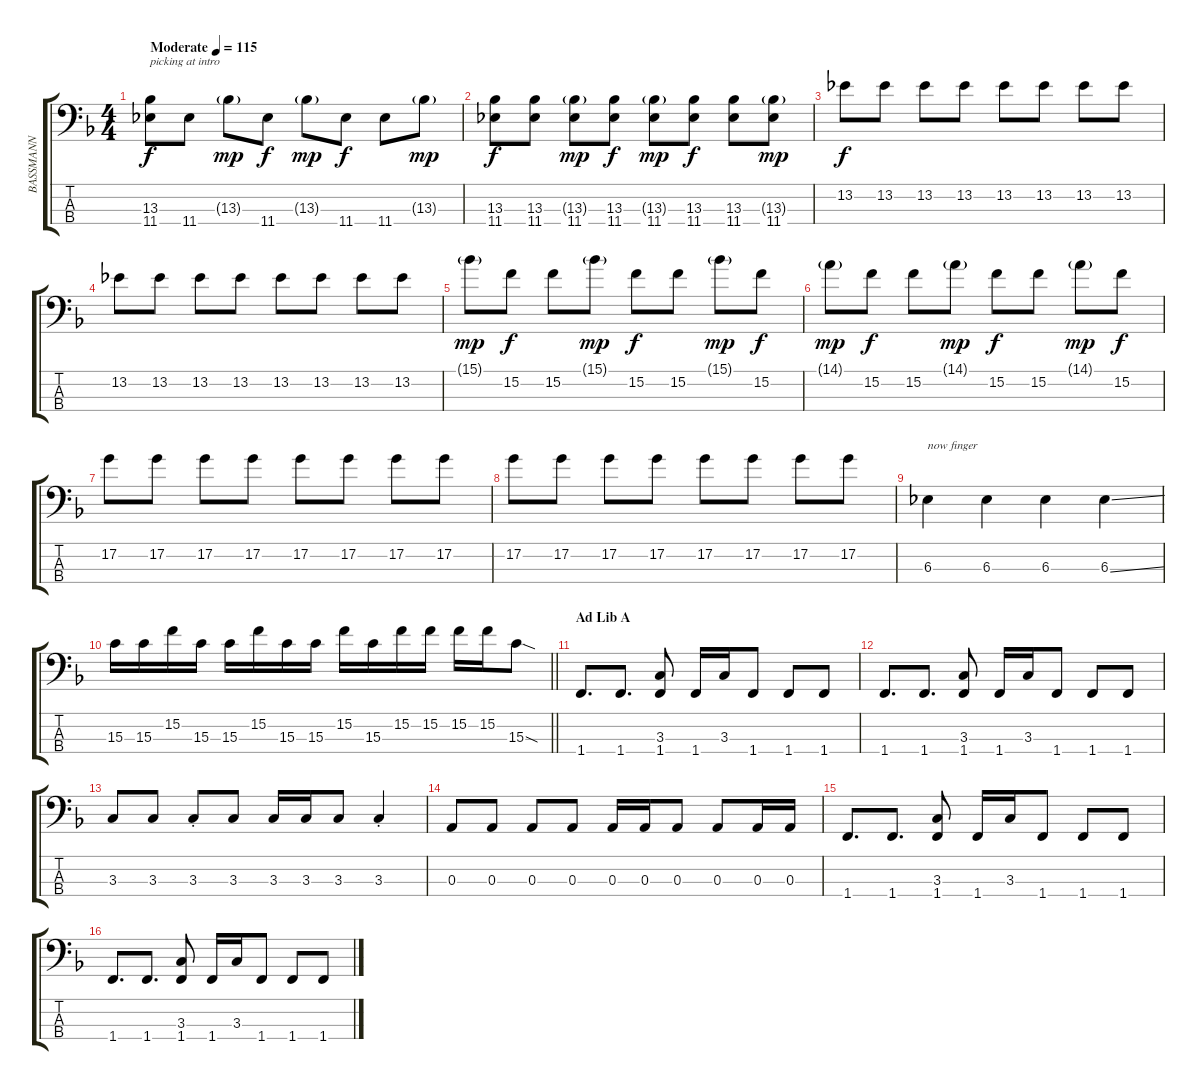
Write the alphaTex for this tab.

\track ("BASSMANN" "BASSMANN") {instrument electricbassfinger}
\staff {score tabs}
\tuning (G2 D2 A1 E1) {hide}
\ts (4 4)
\tempo (115 "Moderate")
\clef f4
\ks f
(13.3 11.4).8{txt "picking at intro" dy f instrument electricbassfinger} 11.4.8 13.3{g}.8{dy mp} 11.4.8{dy f} 13.3{g}.8{dy mp} 11.4.8{dy f} 11.4.8 13.3{g}.8{dy mp} |
(13.3 11.4).8{dy f} (13.3 11.4).8 (13.3{g} 11.4).8{dy mp} (13.3 11.4).8{dy f} (13.3{g} 11.4).8{dy mp} (13.3 11.4).8{dy f} (13.3 11.4).8 (13.3{g} 11.4).8{dy mp} |
13.2.8{dy f} 13.2.8 13.2.8 13.2.8 13.2.8 13.2.8 13.2.8 13.2.8 |
13.2.8 13.2.8 13.2.8 13.2.8 13.2.8 13.2.8 13.2.8 13.2.8 |
15.1{g}.8{dy mp} 15.2.8{dy f} 15.2.8 15.1{g}.8{dy mp} 15.2.8{dy f} 15.2.8 15.1{g}.8{dy mp} 15.2.8{dy f} |
14.1{g}.8{dy mp} 15.2.8{dy f} 15.2.8 14.1{g}.8{dy mp} 15.2.8{dy f} 15.2.8 14.1{g}.8{dy mp} 15.2.8{dy f} |
17.2.8 17.2.8 17.2.8 17.2.8 17.2.8 17.2.8 17.2.8 17.2.8 |
17.2.8 17.2.8 17.2.8 17.2.8 17.2.8 17.2.8 17.2.8 17.2.8 |
6.3.4{txt "now finger" volume 16 instrument electricbassfinger} 6.3.4 6.3.4 6.3{ss}.4 |
\barLineRight lightlight
15.3.16 15.3.16 15.2.16 15.3.16 15.3.16 15.2.16 15.3.16 15.3.16 15.2.16 15.3.16 15.2.16 15.2.16 15.2.16 15.2.16 15.3{sod}.8 |
\section ("" "Ad Lib A")
1.4.8{d} 1.4.8{d} (3.3 1.4).8 1.4.16 3.3.16 1.4.8 1.4.8 1.4.8 |
1.4.8{d} 1.4.8{d} (3.3 1.4).8 1.4.16 3.3.16 1.4.8 1.4.8 1.4.8 |
3.3.8 3.3.8 3.3{st}.8 3.3.8 3.3.16 3.3.16 3.3.8 3.3{st}.4 |
0.3.8 0.3.8 0.3.8 0.3.8 0.3.16 0.3.16 0.3.8 0.3.8 0.3.16 0.3.16 |
1.4.8{d} 1.4.8{d} (3.3 1.4).8 1.4.16 3.3.16 1.4.8 1.4.8 1.4.8 |
1.4.8{d} 1.4.8{d} (3.3 1.4).8 1.4.16 3.3.16 1.4.8 1.4.8 1.4.8
